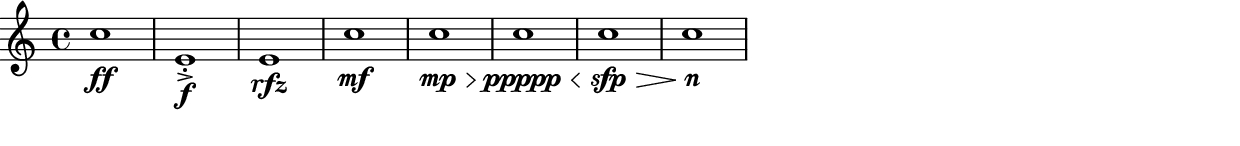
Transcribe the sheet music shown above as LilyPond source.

%% Generated by lilypond-book
%% Options: [exampleindent=10.16\mm,indent=0\mm,line-width=160\mm,paper-height=845.047\pt,paper-width=597.508\pt,papersize='(cons (* 597.508 pt) (* 845.047 pt))]
\include "lilypond-book-preamble.ly"


% ****************************************************************
% Start cut-&-pastable-section
% ****************************************************************

#(ly:set-option 'eps-box-padding 3.000000)



\paper {
  #(set-paper-size '(cons (* 597.508 pt) (* 845.047 pt)))
  indent = 0\mm
  line-width = 160\mm
  % offset the left padding, also add 1mm as lilypond creates cropped
  % images with a little space on the right
  line-width = #(- line-width (* mm  3.000000) (* mm 1))
}

\layout {
  
}




% ****************************************************************
% ly snippet:
% ****************************************************************
\sourcefilename "/lilypond-2.26.0/input/regression/dynamics-glyphs.ly"
\sourcefileline 0
\version "2.21.0"

\header {
  texidoc = "Dynamic letters are kerned, and their weight
matches that of the hairpin signs.  The dynamic scripts should be
horizontally centered on the note head.  Scripts that should appear
closer to the note head (staccato, accent) are reckoned with."
}

\relative {
  \override Hairpin.to-barline = ##f
  c''1 \ff
  e,-.-> \f
  e \rfz
  c' \mf
  c \mp \>
  c \ppppp \<
  c \sfp \>
  c \n
}



% ****************************************************************
% end ly snippet
% ****************************************************************
